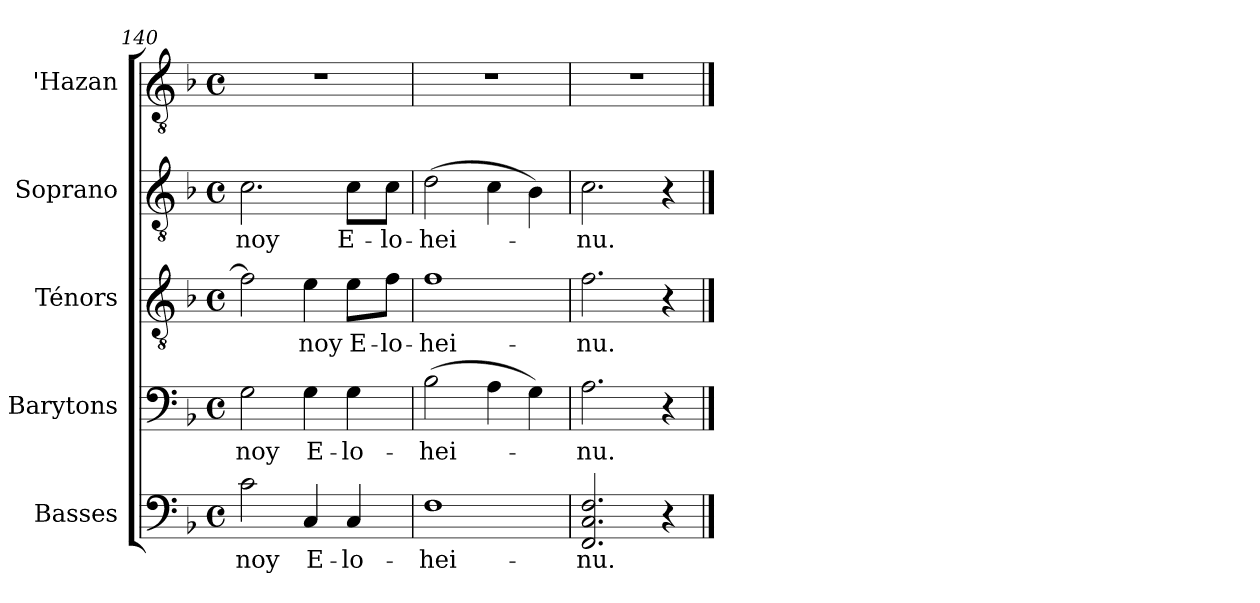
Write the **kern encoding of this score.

**kern	**text	**kern	**text	**kern	**text	**kern	**text	**kern
*part5	*part5	*part4	*part4	*part3	*part3	*part2	*part2	*part1
*staff5	*staff5	*staff4	*staff4	*staff3	*staff3	*staff2	*staff2	*staff1
*I"Basses	*	*I"Barytons	*	*I"Ténors	*	*I"Soprano	*	*I"'Hazan
*I'B.	*	*I'Bar.	*	*I'T.	*	*I'S.	*	*I''H.
*clefF4	*	*clefF4	*	*clefGv2	*	*clefGv2	*	*clefGv2
*	*	*	*	*ITrd7c12	*	*ITrd7c12	*	*ITrd7c12
*k[b-]	*	*k[b-]	*	*k[b-]	*	*k[b-]	*	*k[b-]
*F:	*	*F:	*	*F:	*	*F:	*	*F:
*M4/4	*	*M4/4	*	*M4/4	*	*M4/4	*	*M4/4
*met(c)	*	*met(c)	*	*met(c)	*	*met(c)	*	*met(c)
=140	=140	=140	=140	=140	=140	=140	=140	=140
!	!LO:LY:b:color=#000000	!	!	!	!	!	!	!
!	!	!	!LO:LY:b:color=#000000	!	!	!	!	!
!	!	!	!	!	!	!	!LO:LY:b:color=#000000	!
2ci\	-noy	2Gi\	-noy	2Fi\]	.	2.Ci\	-noy	1r
!	!LO:LY:b:color=#000000	!	!	!	!	!	!	!
!	!	!	!LO:LY:b:color=#000000	!	!	!	!	!
!	!	!	!	!	!LO:LY:b:color=#000000	!	!	!
4Ci/	E-	4Gi\	E-	4Ei\	-noy	.	.	.
!	!LO:LY:b:color=#000000	!	!	!	!	!	!	!
!	!	!	!LO:LY:b:color=#000000	!	!	!	!	!
!	!	!	!	!	!LO:LY:b:color=#000000	!	!	!
!	!	!	!	!	!	!	!LO:LY:b:color=#000000	!
4Ci/	-lo-	4Gi\	-lo-	8Ei\L	E-	8Ci\L	E-	.
!	!	!	!	!	!LO:LY:b:color=#000000	!	!	!
!	!	!	!	!	!	!	!LO:LY:b:color=#000000	!
.	.	.	.	8Fi\J	-lo-	8Ci\J	-lo-	.
=141	=141	=141	=141	=141	=141	=141	=141	=141
!	!LO:LY:b:color=#000000	!	!	!	!	!	!	!
!	!	!	!LO:LY:b:color=#000000	!	!	!	!	!
!	!	!	!	!	!LO:LY:b:color=#000000	!	!	!
!	!	!	!	!	!	!	!LO:LY:b:color=#000000	!
1Fi	-hei-	(2B-i\	-hei-	1Fi	-hei-	(2Di\	-hei-	1r
.	.	4Ai\	.	.	.	4Ci\	.	.
.	.	4Gi\)	.	.	.	4BB-i\)	.	.
=142	=142	=142	=142	=142	=142	=142	=142	=142
!	!LO:LY:b:color=#000000	!	!	!	!	!	!	!
!	!	!	!LO:LY:b:color=#000000	!	!	!	!	!
!	!	!	!	!	!LO:LY:b:color=#000000	!	!	!
!	!	!	!	!	!	!	!LO:LY:b:color=#000000	!
2.FFi/ 2.Ci 2.Fi	-nu.	2.Ai\	-nu.	2.Fi\	-nu.	2.Ci\	-nu.	1r
4r	.	4r	.	4r	.	4r	.	.
==	==	==	==	==	==	==	==	==
*-	*-	*-	*-	*-	*-	*-	*-	*-
